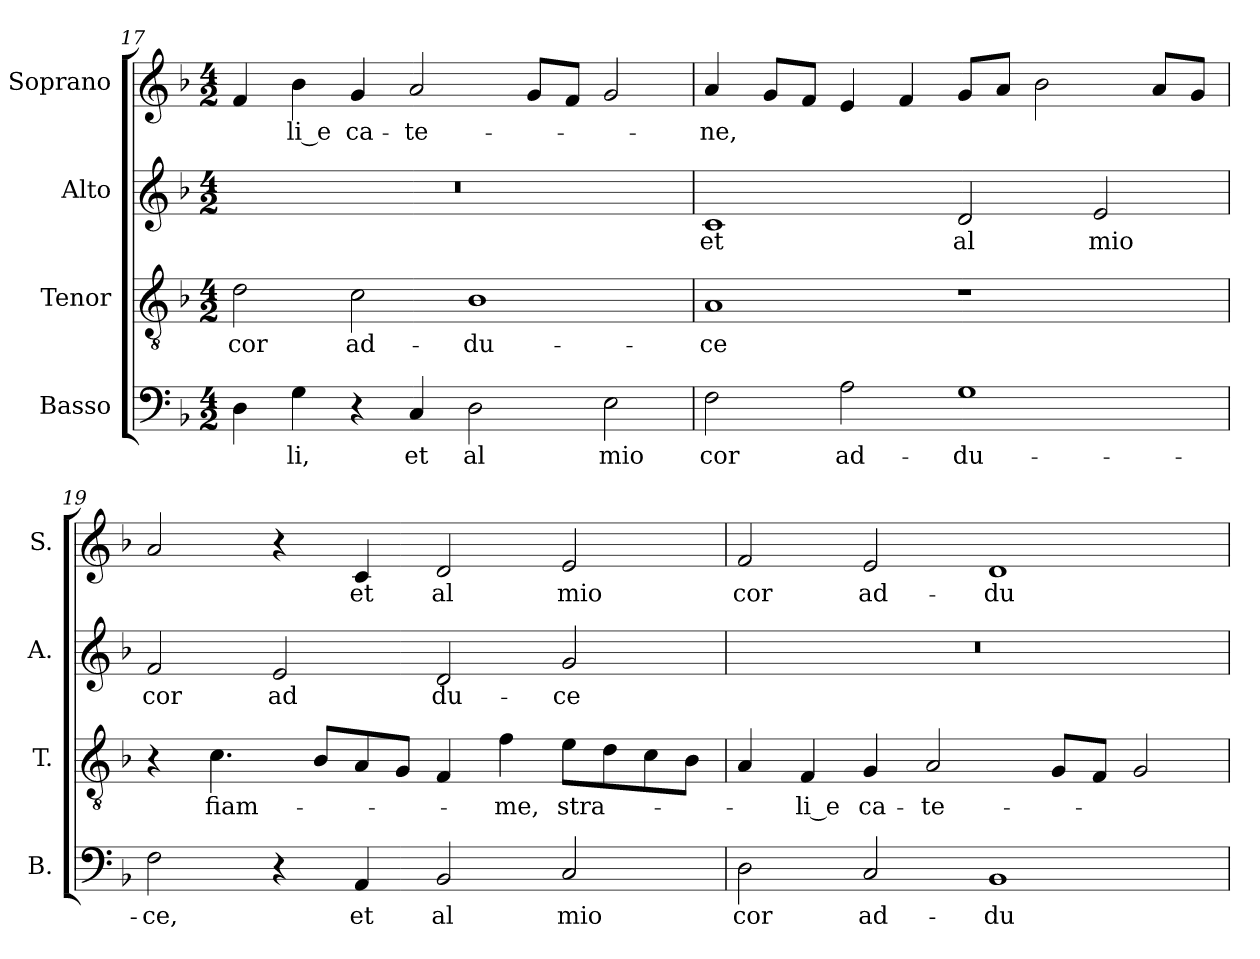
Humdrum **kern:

**kern	**text	**kern	**text	**kern	**text	**kern	**text
*part4	*part4	*part3	*part3	*part2	*part2	*part1	*part1
*staff4	*staff4	*staff3	*staff3	*staff2	*staff2	*staff1	*staff1
*I"Basso	*	*I"Tenor	*	*I"Alto	*	*I"Soprano	*
*I'B.	*	*I'T.	*	*I'A.	*	*I'S.	*
!!LO:LB:g=z
*clefF4	*	*clefGv2	*	*clefG2	*	*clefG2	*
*	*	*ITrd7c12	*	*	*	*	*
*k[b-]	*	*k[b-]	*	*k[b-]	*	*k[b-]	*
*F:	*	*F:	*	*F:	*	*F:	*
*M4/2	*	*M4/2	*	*M4/2	*	*M4/2	*
=17	=17	=17	=17	=17	=17	=17	=17
!	!	!	!LO:LY:b:color=#000000	!LO:N:vis=1	!	!	!
4Di\	.	2Di\	cor	0r	.	4fi/	.
!	!LO:LY:b:color=#000000	!	!	!	!	!	!
!	!	!	!	!	!	!	!LO:LY:b:color=#000000
4Gi\	-li,	.	.	.	.	4b-i\	-li_e
!	!	!	!LO:LY:b:color=#000000	!	!	!	!
!	!	!	!	!	!	!	!LO:LY:b:color=#000000
4r	.	2Ci\	ad-	.	.	4gi/	ca-
!	!LO:LY:b:color=#000000	!	!	!	!	!	!
!	!	!	!	!	!	!	!LO:LY:b:color=#000000
4Ci/	et	.	.	.	.	2ai/	-te-
!	!LO:LY:b:color=#000000	!	!	!	!	!	!
!	!	!	!LO:LY:b:color=#000000	!	!	!	!
2Di\	al	1BB-i	-du-	.	.	.	.
.	.	.	.	.	.	8gi/L	.
.	.	.	.	.	.	8fi/J	.
!	!LO:LY:b:color=#000000	!	!	!	!	!	!
2Ei\	mio	.	.	.	.	2gi/	.
=18	=18	=18	=18	=18	=18	=18	=18
!	!LO:LY:b:color=#000000	!	!	!	!	!	!
!	!	!	!LO:LY:b:color=#000000	!	!	!	!
!	!	!	!	!	!LO:LY:b:color=#000000	!	!
!	!	!	!	!	!	!	!LO:LY:b:color=#000000
2Fi\	cor	1AAi	-ce	1ci	et	4ai/	-ne,
.	.	.	.	.	.	8gi/L	.
.	.	.	.	.	.	8fi/J	.
!	!LO:LY:b:color=#000000	!	!	!	!	!	!
2Ai\	ad-	.	.	.	.	4ei/	.
.	.	.	.	.	.	4fi/	.
!	!LO:LY:b:color=#000000	!	!	!	!	!	!
!	!	!	!	!	!LO:LY:b:color=#000000	!	!
1Gi	-du-	1r	.	2di/	al	8gi/L	.
.	.	.	.	.	.	8ai/J	.
.	.	.	.	.	.	2b-i\	.
!	!	!	!	!	!LO:LY:b:color=#000000	!	!
.	.	.	.	2ei/	mio	.	.
.	.	.	.	.	.	8ai/L	.
.	.	.	.	.	.	8gi/J	.
=19	=19	=19	=19	=19	=19	=19	=19
!	!LO:LY:b:color=#000000	!	!	!	!	!	!
!	!	!	!	!	!LO:LY:b:color=#000000	!	!
2Fi\	-ce,	4r	.	2fi/	cor	2ai/	.
!	!	!	!LO:LY:b:color=#000000	!	!	!	!
.	.	4.Ci\	fiam-	.	.	.	.
!	!	!	!	!	!LO:LY:b:color=#000000	!	!
4r	.	.	.	2ei/	ad	4r	.
.	.	8BB-i/L	.	.	.	.	.
!	!LO:LY:b:color=#000000	!	!	!	!	!	!
!	!	!	!	!	!	!	!LO:LY:b:color=#000000
4AAi/	et	8AAi/	.	.	.	4ci/	et
.	.	8GGi/J	.	.	.	.	.
!	!LO:LY:b:color=#000000	!	!	!	!	!	!
!	!	!	!	!	!LO:LY:b:color=#000000	!	!
!	!	!	!	!	!	!	!LO:LY:b:color=#000000
2BB-i/	al	4FFi/	.	2di/	du-	2di/	al
!	!	!	!LO:LY:b:color=#000000	!	!	!	!
.	.	4Fi\	-me,	.	.	.	.
!	!LO:LY:b:color=#000000	!	!	!	!	!	!
!	!	!	!LO:LY:b:color=#000000	!	!	!	!
!	!	!	!	!	!LO:LY:b:color=#000000	!	!
!	!	!	!	!	!	!	!LO:LY:b:color=#000000
2Ci/	mio	8Ei\L	stra-	2gi/	-ce	2ei/	mio
.	.	8Di\	.	.	.	.	.
.	.	8Ci\	.	.	.	.	.
.	.	8BB-i\J	.	.	.	.	.
=20	=20	=20	=20	=20	=20	=20	=20
!	!LO:LY:b:color=#000000	!	!	!LO:N:vis=1	!	!	!
!	!	!	!	!	!	!	!LO:LY:b:color=#000000
2Di\	cor	4AAi/	.	0r	.	2fi/	cor
!	!	!	!LO:LY:b:color=#000000	!	!	!	!
.	.	4FFi/	-li_e	.	.	.	.
!	!LO:LY:b:color=#000000	!	!	!	!	!	!
!	!	!	!LO:LY:b:color=#000000	!	!	!	!
!	!	!	!	!	!	!	!LO:LY:b:color=#000000
2Ci/	ad-	4GGi/	ca-	.	.	2ei/	ad-
!	!	!	!LO:LY:b:color=#000000	!	!	!	!
.	.	2AAi/	-te-	.	.	.	.
!	!LO:LY:b:color=#000000	!	!	!	!	!	!
!	!	!	!	!	!	!	!LO:LY:b:color=#000000
1BB-i	-du-	.	.	.	.	1di	-du-
.	.	8GGi/L	.	.	.	.	.
.	.	8FFi/J	.	.	.	.	.
.	.	2GGi/	.	.	.	.	.
=	=	=	=	=	=	=	=
*-	*-	*-	*-	*-	*-	*-	*-
